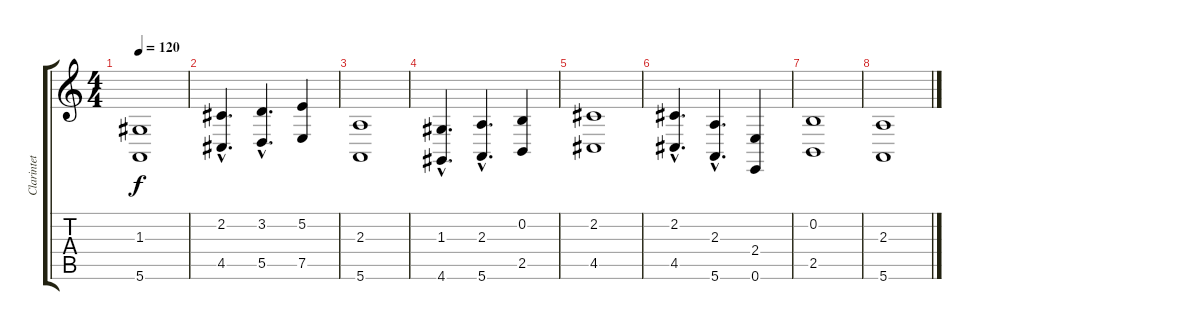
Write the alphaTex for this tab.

\track ("Clarintet" "Clarintet") {instrument clarinet}
\staff {score tabs}
\tuning (E4 B3 G3 D3 A2 E2) {hide}
\ts (4 4)
\tempo 120
\clef g2
\ks c
(1.3 5.6).1{dy f} |
(2.2{hac} 4.5{hac}).4{d} (3.2{hac} 5.5{hac}).4{d} (5.2 7.5).4 |
(2.3 5.6).1 |
(1.3{hac} 4.6{hac}).4{d} (2.3{hac} 5.6{hac}).4{d} (0.2 2.5).4 |
(2.2 4.5).1 |
(2.2{hac} 4.5{hac}).4{d} (2.3{hac} 5.6{hac}).4{d} (2.4 0.6).4 |
(0.2 2.5).1 |
(2.3 5.6).1
